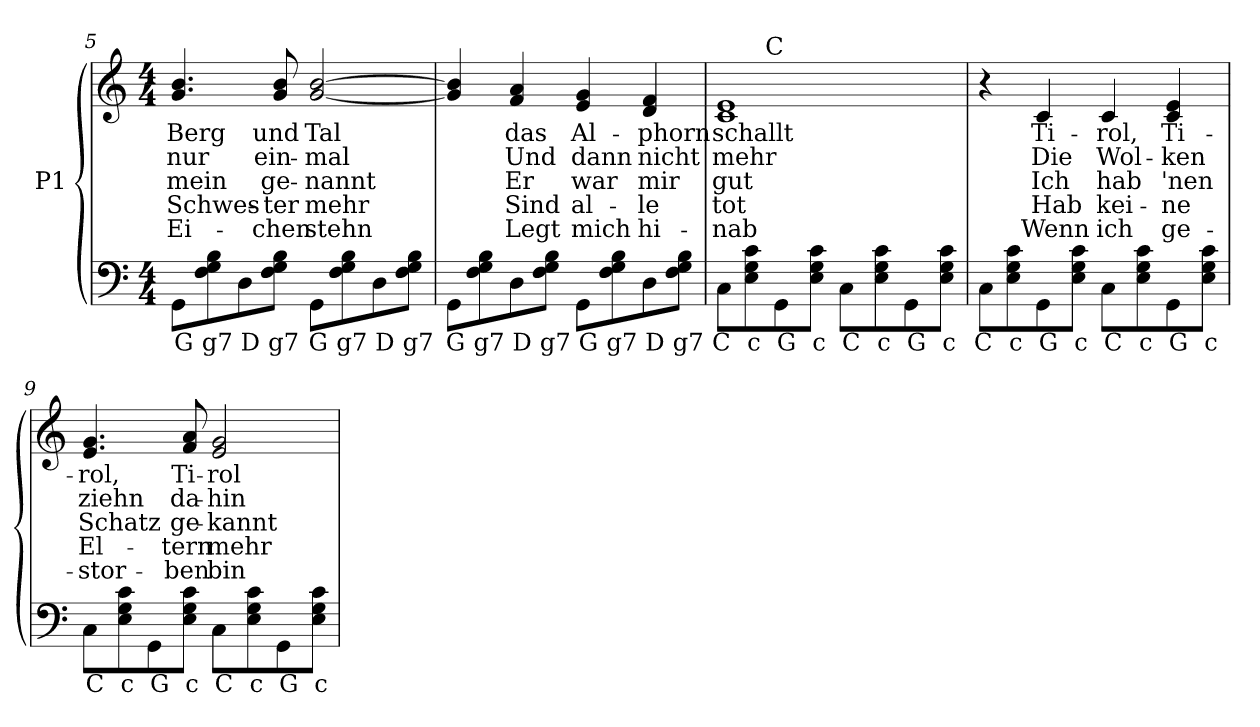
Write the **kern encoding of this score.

**kern	**text	**kern	**text	**text	**text	**text	**text
*part1	*part1	*part1	*part1	*part1	*part1	*part1	*part1
*staff2	*staff2	*staff1	*staff1	*staff1	*staff1	*staff1	*staff1
*I"P1	*	*	*	*	*	*	*
*clefF4	*	*clefG2	*	*	*	*	*
*k[]	*	*k[]	*	*	*	*	*
*C:	*	*C:	*	*	*	*	*
*M4/4	*	*M4/4	*	*	*	*	*
=5	=5	=5	=5	=5	=5	=5	=5
!	!LO:LY:b:color=#000000	!	!	!	!	!	!
!	!	!	!LO:LY:b:color=#000000	!LO:LY:b:color=#000000	!LO:LY:b:color=#000000	!LO:LY:b:color=#000000	!LO:LY:b:color=#000000
8GGi\L	G	4.gi/ 4.bi	Berg	nur	mein	Schwes-	Ei-
!	!LO:LY:b:color=#000000	!	!	!	!	!	!
8Fi\ 8Gi 8Bi	g7	.	.	.	.	.	.
!	!LO:LY:b:color=#000000	!	!	!	!	!	!
8Di\	D	.	.	.	.	.	.
!	!LO:LY:b:color=#000000	!	!	!	!	!	!
!	!	!	!LO:LY:b:color=#000000	!LO:LY:b:color=#000000	!LO:LY:b:color=#000000	!LO:LY:b:color=#000000	!LO:LY:b:color=#000000
8Fi\ 8Gi 8BiJ	g7	8gi/ 8bi	und	ein-	ge-	-ter	-chen
!	!LO:LY:b:color=#000000	!	!	!	!	!	!
!	!	!	!LO:LY:b:color=#000000	!LO:LY:b:color=#000000	!LO:LY:b:color=#000000	!LO:LY:b:color=#000000	!LO:LY:b:color=#000000
8GGi\L	G	[<2gi/ [>2bi	Tal	-mal	-nannt	mehr	stehn
!	!LO:LY:b:color=#000000	!	!	!	!	!	!
8Fi\ 8Gi 8Bi	g7	.	.	.	.	.	.
!	!LO:LY:b:color=#000000	!	!	!	!	!	!
8Di\	D	.	.	.	.	.	.
!	!LO:LY:b:color=#000000	!	!	!	!	!	!
8Fi\ 8Gi 8BiJ	g7	.	.	.	.	.	.
=6	=6	=6	=6	=6	=6	=6	=6
!	!LO:LY:b:color=#000000	!	!	!	!	!	!
8GGi\L	G	4gi/] 4bi]	.	.	.	.	.
!	!LO:LY:b:color=#000000	!	!	!	!	!	!
8Fi\ 8Gi 8Bi	g7	.	.	.	.	.	.
!	!LO:LY:b:color=#000000	!	!	!	!	!	!
!	!	!	!LO:LY:b:color=#000000	!LO:LY:b:color=#000000	!LO:LY:b:color=#000000	!LO:LY:b:color=#000000	!LO:LY:b:color=#000000
8Di\	D	4fi/ 4ai	das	Und	Er	Sind	Legt
!	!LO:LY:b:color=#000000	!	!	!	!	!	!
8Fi\ 8Gi 8BiJ	g7	.	.	.	.	.	.
!	!LO:LY:b:color=#000000	!	!	!	!	!	!
!	!	!	!LO:LY:b:color=#000000	!LO:LY:b:color=#000000	!LO:LY:b:color=#000000	!LO:LY:b:color=#000000	!LO:LY:b:color=#000000
8GGi\L	G	4ei/ 4gi	Al-	dann	war	al-	mich
!	!LO:LY:b:color=#000000	!	!	!	!	!	!
8Fi\ 8Gi 8Bi	g7	.	.	.	.	.	.
!	!LO:LY:b:color=#000000	!	!	!	!	!	!
!	!	!	!LO:LY:b:color=#000000	!LO:LY:b:color=#000000	!LO:LY:b:color=#000000	!LO:LY:b:color=#000000	!LO:LY:b:color=#000000
8Di\	D	4di/ 4fi	-phorn	nicht	mir	-le	hi-
!	!LO:LY:b:color=#000000	!	!	!	!	!	!
8Fi\ 8Gi 8BiJ	g7	.	.	.	.	.	.
=7	=7	=7	=7	=7	=7	=7	=7
!	!LO:LY:b:color=#000000	!	!	!	!	!	!
!	!	!	!LO:LY:b:color=#000000	!LO:LY:b:color=#000000	!LO:LY:b:color=#000000	!LO:LY:b:color=#000000	!LO:LY:b:color=#000000
*	*	*^	*	*	*	*	*
8Ci\L	C	1ci 1ei	4ryy	schallt	mehr	gut	tot	-nab
!	!LO:LY:b:color=#000000	!	!	!	!	!	!	!
8Ei\ 8Gi 8ci	c	.	.	.	.	.	.	.
!	!	!	!LO:TX:a:cj:t=C	!	!	!	!	!
!	!LO:LY:b:color=#000000	!	!	!	!	!	!	!
8GGi\	G	.	2.ryy	.	.	.	.	.
!	!LO:LY:b:color=#000000	!	!	!	!	!	!	!
8Ei\ 8Gi 8ciJ	c	.	.	.	.	.	.	.
!	!LO:LY:b:color=#000000	!	!	!	!	!	!	!
8Ci\L	C	.	.	.	.	.	.	.
!	!LO:LY:b:color=#000000	!	!	!	!	!	!	!
8Ei\ 8Gi 8ci	c	.	.	.	.	.	.	.
!	!LO:LY:b:color=#000000	!	!	!	!	!	!	!
8GGi\	G	.	.	.	.	.	.	.
!	!LO:LY:b:color=#000000	!	!	!	!	!	!	!
8Ei\ 8Gi 8ciJ	c	.	.	.	.	.	.	.
*	*	*v	*v	*	*	*	*	*
=8	=8	=8	=8	=8	=8	=8	=8
*	*	*^	*	*	*	*	*
!	!LO:LY:b:color=#000000	!	!	!	!	!	!	!
*	*	*v	*v	*	*	*	*	*
8Ci\L	C	4r	.	.	.	.	.
!	!LO:LY:b:color=#000000	!	!	!	!	!	!
8Ei\ 8Gi 8ci	c	.	.	.	.	.	.
!	!LO:LY:b:color=#000000	!	!	!	!	!	!
!	!	!	!LO:LY:b:color=#000000	!LO:LY:b:color=#000000	!LO:LY:b:color=#000000	!LO:LY:b:color=#000000	!LO:LY:b:color=#000000
8GGi\	G	4ci/	Ti-	Die	Ich	Hab	Wenn
!	!LO:LY:b:color=#000000	!	!	!	!	!	!
8Ei\ 8Gi 8ciJ	c	.	.	.	.	.	.
!	!LO:LY:b:color=#000000	!	!	!	!	!	!
!	!	!	!LO:LY:b:color=#000000	!LO:LY:b:color=#000000	!LO:LY:b:color=#000000	!LO:LY:b:color=#000000	!LO:LY:b:color=#000000
8Ci\L	C	4ci/	-rol,	Wol-	hab	kei-	ich
!	!LO:LY:b:color=#000000	!	!	!	!	!	!
8Ei\ 8Gi 8ci	c	.	.	.	.	.	.
!	!LO:LY:b:color=#000000	!	!	!	!	!	!
!	!	!	!LO:LY:b:color=#000000	!LO:LY:b:color=#000000	!LO:LY:b:color=#000000	!LO:LY:b:color=#000000	!LO:LY:b:color=#000000
8GGi\	G	4ci/ 4ei	Ti-	-ken	'nen	-ne	ge-
!	!LO:LY:b:color=#000000	!	!	!	!	!	!
8Ei\ 8Gi 8ciJ	c	.	.	.	.	.	.
!!LO:LB:g=z
=9	=9	=9	=9	=9	=9	=9	=9
!	!LO:LY:b:color=#000000	!	!	!	!	!	!
!	!	!	!LO:LY:b:color=#000000	!LO:LY:b:color=#000000	!LO:LY:b:color=#000000	!LO:LY:b:color=#000000	!LO:LY:b:color=#000000
8Ci\L	C	4.ei/ 4.gi	-rol,	ziehn	Schatz	El-	-stor-
!	!LO:LY:b:color=#000000	!	!	!	!	!	!
8Ei\ 8Gi 8ci	c	.	.	.	.	.	.
!	!LO:LY:b:color=#000000	!	!	!	!	!	!
8GGi\	G	.	.	.	.	.	.
!	!LO:LY:b:color=#000000	!	!	!	!	!	!
!	!	!	!LO:LY:b:color=#000000	!LO:LY:b:color=#000000	!LO:LY:b:color=#000000	!LO:LY:b:color=#000000	!LO:LY:b:color=#000000
8Ei\ 8Gi 8ciJ	c	8fi/ 8ai	Ti-	da-	ge-	-tern	-ben
!	!LO:LY:b:color=#000000	!	!	!	!	!	!
!	!	!	!LO:LY:b:color=#000000	!LO:LY:b:color=#000000	!LO:LY:b:color=#000000	!LO:LY:b:color=#000000	!LO:LY:b:color=#000000
8Ci\L	C	2ei/ 2gi	-rol	-hin	-kannt	mehr	bin
!	!LO:LY:b:color=#000000	!	!	!	!	!	!
8Ei\ 8Gi 8ci	c	.	.	.	.	.	.
!	!LO:LY:b:color=#000000	!	!	!	!	!	!
8GGi\	G	.	.	.	.	.	.
!	!LO:LY:b:color=#000000	!	!	!	!	!	!
8Ei\ 8Gi 8ciJ	c	.	.	.	.	.	.
=	=	=	=	=	=	=	=
*-	*-	*-	*-	*-	*-	*-	*-
